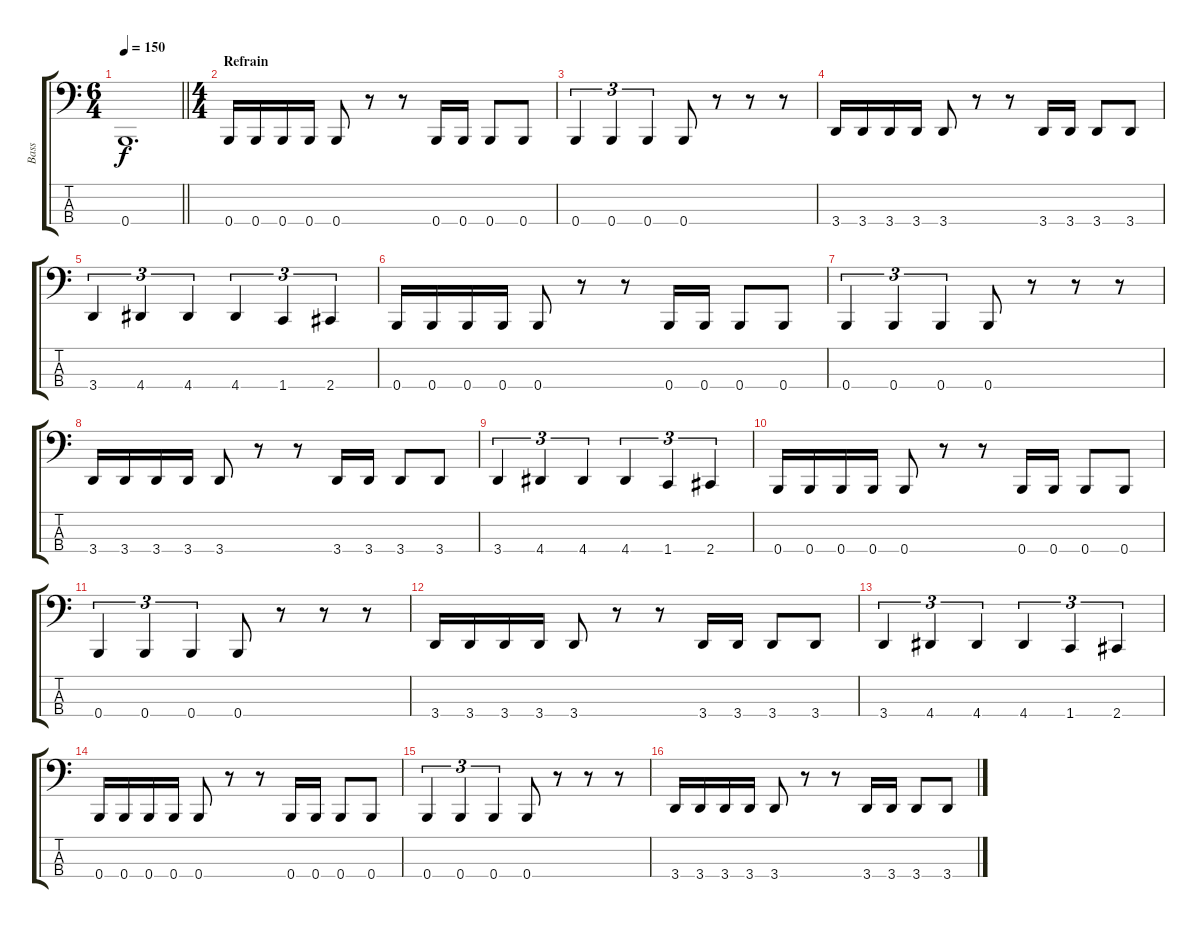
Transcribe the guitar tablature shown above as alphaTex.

\track ("Bass" "Bass") {instrument electricbasspick}
\staff {score tabs}
\tuning (E2 B1 Gb1 B0) {hide}
\ts (6 4)
\tempo 150
\clef f4
\barLineRight lightlight
\ks c
0.4{t}.1{d dy f} |
\ts (4 4)
\section ("" "Refrain")
0.4.16 0.4.16 0.4.16 0.4.16 0.4.8 r.8 r.8 0.4.16 0.4.16 0.4.8 0.4.8 |
0.4.4{tu (3 2)} 0.4.4{tu (3 2)} 0.4.4{tu (3 2)} 0.4.8 r.8 r.8 r.8 |
3.4.16 3.4.16 3.4.16 3.4.16 3.4.8 r.8 r.8 3.4.16 3.4.16 3.4.8 3.4.8 |
3.4.4{tu (3 2)} 4.4.4{tu (3 2)} 4.4.4{tu (3 2)} 4.4.4{tu (3 2)} 1.4.4{tu (3 2)} 2.4.4{tu (3 2)} |
0.4.16 0.4.16 0.4.16 0.4.16 0.4.8 r.8 r.8 0.4.16 0.4.16 0.4.8 0.4.8 |
0.4.4{tu (3 2)} 0.4.4{tu (3 2)} 0.4.4{tu (3 2)} 0.4.8 r.8 r.8 r.8 |
3.4.16 3.4.16 3.4.16 3.4.16 3.4.8 r.8 r.8 3.4.16 3.4.16 3.4.8 3.4.8 |
3.4.4{tu (3 2)} 4.4.4{tu (3 2)} 4.4.4{tu (3 2)} 4.4.4{tu (3 2)} 1.4.4{tu (3 2)} 2.4.4{tu (3 2)} |
0.4.16 0.4.16 0.4.16 0.4.16 0.4.8 r.8 r.8 0.4.16 0.4.16 0.4.8 0.4.8 |
0.4.4{tu (3 2)} 0.4.4{tu (3 2)} 0.4.4{tu (3 2)} 0.4.8 r.8 r.8 r.8 |
3.4.16 3.4.16 3.4.16 3.4.16 3.4.8 r.8 r.8 3.4.16 3.4.16 3.4.8 3.4.8 |
3.4.4{tu (3 2)} 4.4.4{tu (3 2)} 4.4.4{tu (3 2)} 4.4.4{tu (3 2)} 1.4.4{tu (3 2)} 2.4.4{tu (3 2)} |
0.4.16 0.4.16 0.4.16 0.4.16 0.4.8 r.8 r.8 0.4.16 0.4.16 0.4.8 0.4.8 |
0.4.4{tu (3 2)} 0.4.4{tu (3 2)} 0.4.4{tu (3 2)} 0.4.8 r.8 r.8 r.8 |
3.4.16 3.4.16 3.4.16 3.4.16 3.4.8 r.8 r.8 3.4.16 3.4.16 3.4.8 3.4.8
